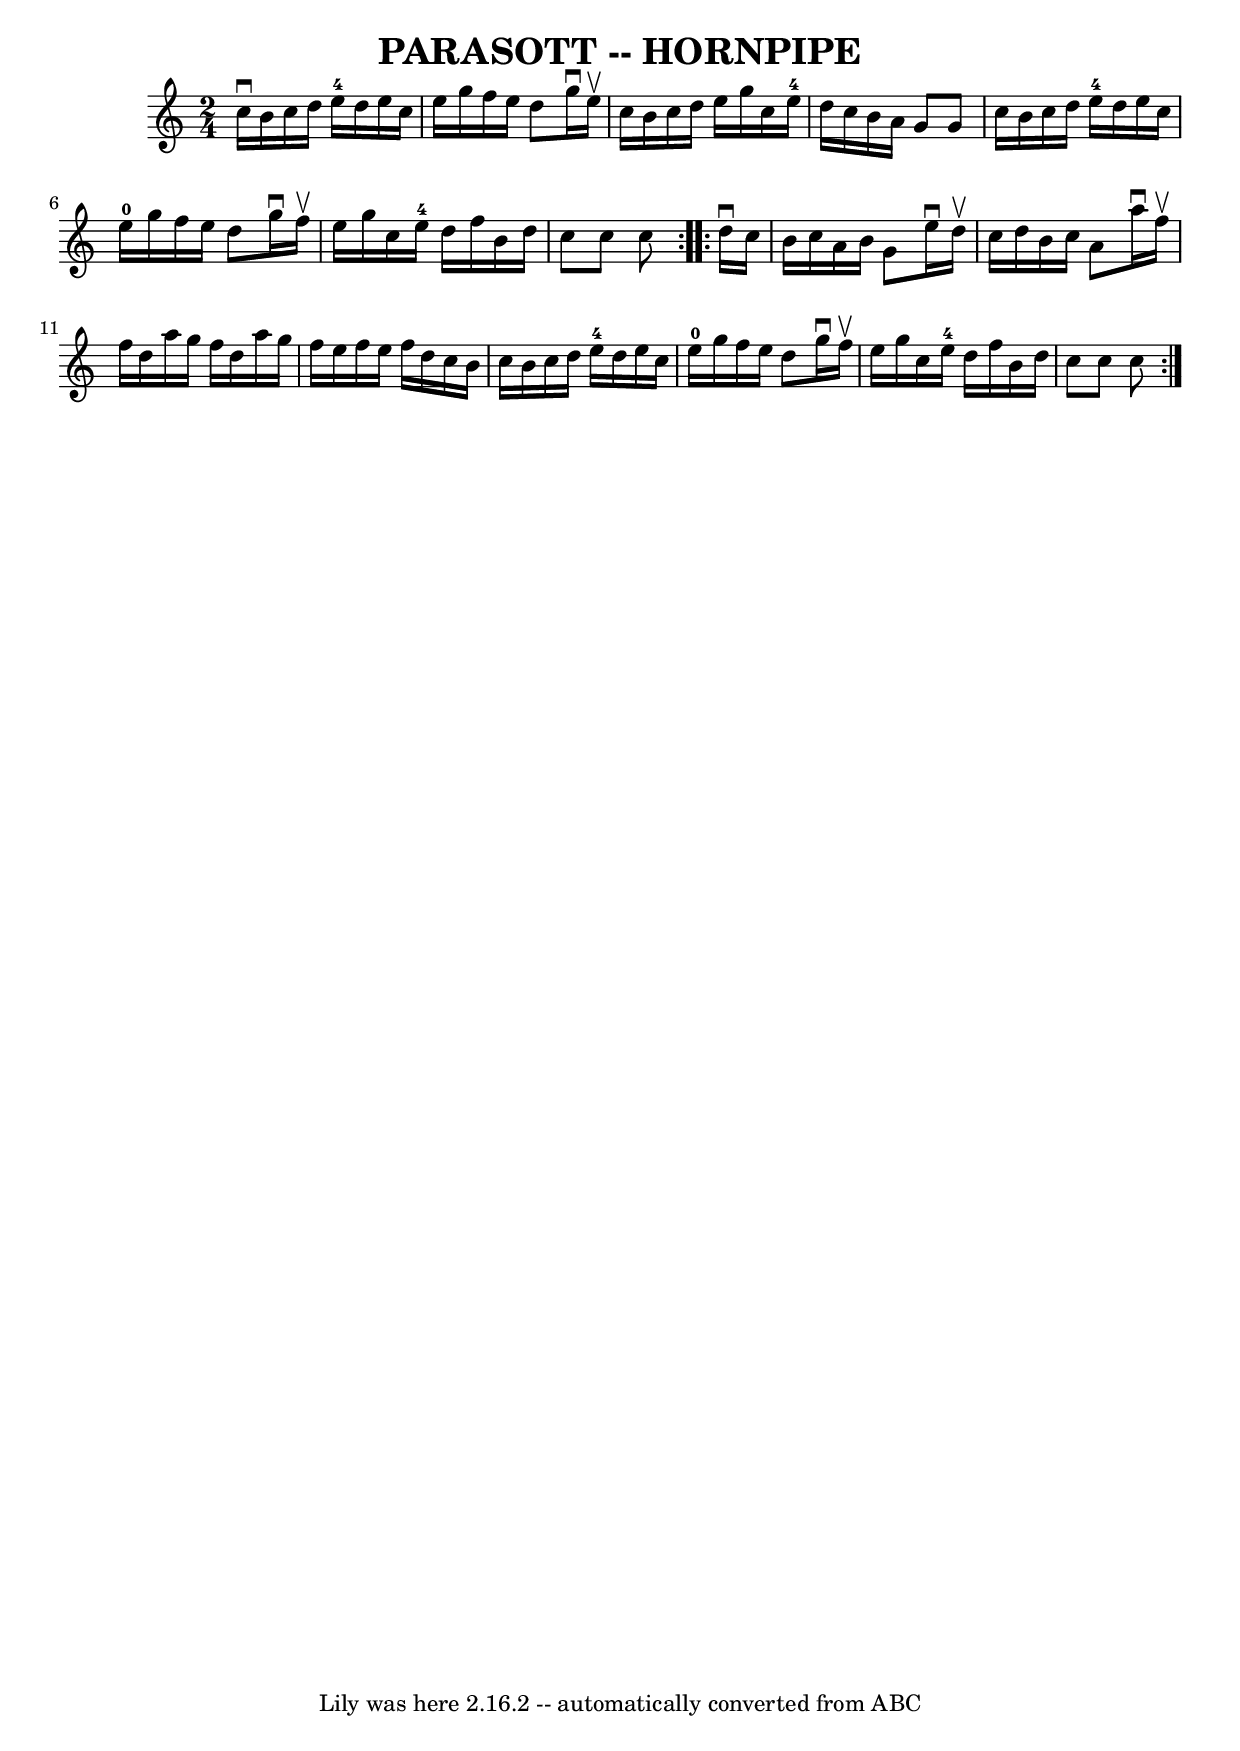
\version "2.16.2"
\include "Mammoth.ily"
\header {
  %% book = "Ryan's Mammoth Collection of Fiddle Tunes"
  crossRefNumber = "1"
  footnotes = ""
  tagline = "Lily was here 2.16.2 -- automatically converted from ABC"
  title = "PARASOTT -- HORNPIPE"

}
voicedefault =  {



  \repeat volta 2 {

    \time 2/4 
    \key c \major
    c''16^\downbow b'16 c''16 d''16 e''16-4 d''16 e''16 c''16    |
    e''16 g''16 f''16 e''16   
    d''8 g''16^\downbow e''16^\upbow   |
    c''16 b'16 c''16    
    d''16 e''16 g''16 c''16 e''16-4   |
    d''16 c''16    
    b'16 a'16 g'8 g'8        |
    c''16 b'16 c''16 d''16    
    e''16-4 d''16 e''16 c''16    |
    e''16-0 g''16    
    f''16 e''16 d''8 g''16^\downbow f''16^\upbow   |
    e''16    
    g''16 c''16 e''16-4 d''16 f''16 b'16 d''16    |
    
    c''8 c''8 c''8    
  }     
  \repeat volta 2 {
    d''16^\downbow c''16       
    |
    b'16 c''16 a'16 b'16 g'8 e''16^\downbow d''16^\upbow   |
    c''16 d''16 b'16 c''16 a'8 a''16^\downbow  
    f''16^\upbow   |
    f''16 d''16 a''16 g''16 f''16 d''16  
    a''16 g''16    |
    f''16 e''16 f''16 e''16 f''16    
    d''16 c''16 b'16        |
    c''16 b'16 c''16 d''16      
    e''16-4 d''16 e''16 c''16    |
    e''16-0 g''16    
    f''16 e''16 d''8 g''16^\downbow f''16^\upbow   |
    e''16    
    g''16 c''16 e''16-4 d''16 f''16 b'16 d''16    |
    
    c''8 c''8 c''8    
  }   

}

\score{
  <<

    \context Staff="default"
    {
      \voicedefault 
      
    }

  >>
  \layout {
    
  }
  \midi {
  }

}
